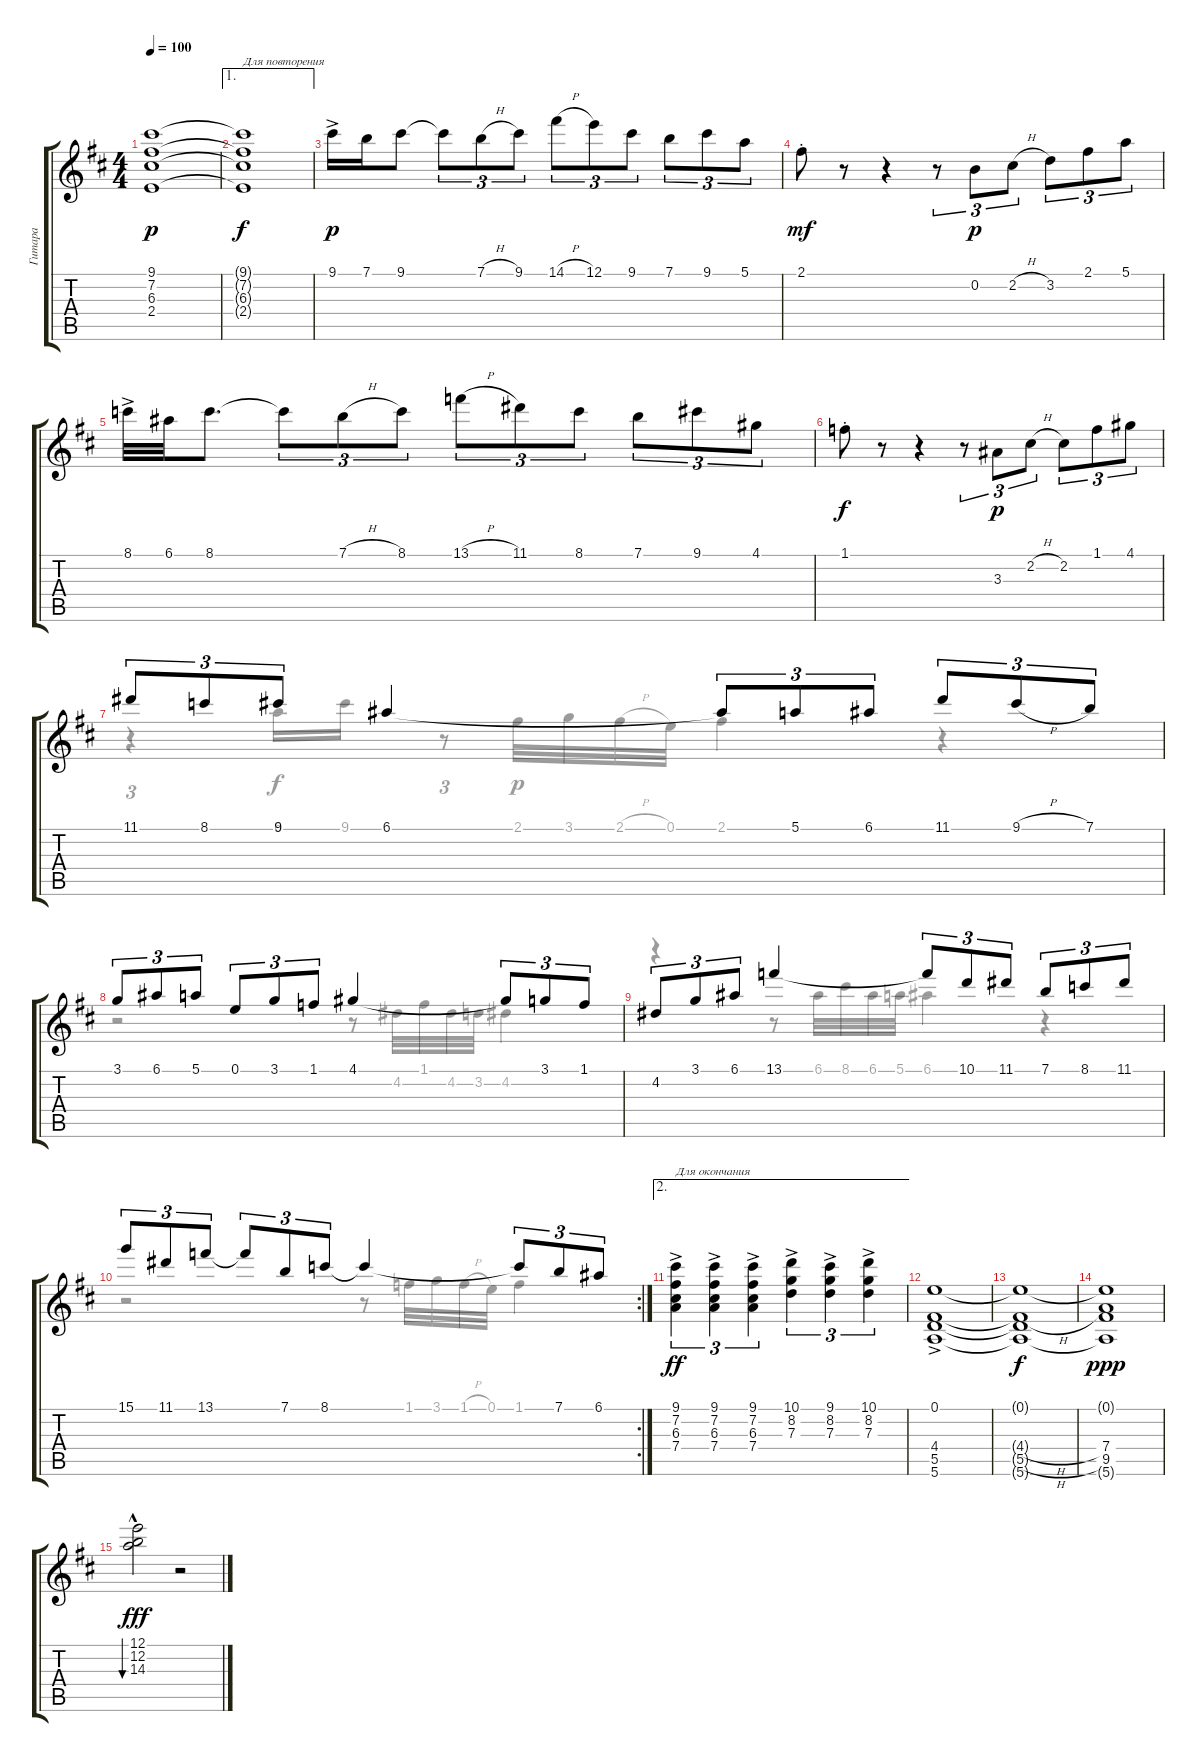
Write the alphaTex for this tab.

\track ("Гитара" "Гитара") {instrument acousticguitarsteel}
\staff {score tabs}
\tuning (E4 B3 G3 D3 A2 E2) {hide}
\voice
\ts (4 4)
\tempo 100
\clef g2
\ks d
(9.1 7.2 6.3 2.4).1{dy p} |
\ae 1
(9.1{t} 7.2{t} 6.3{t} 2.4{t}).1{txt "Для повторения" dy f} |
9.1{ac}.16{dy p} 7.1.16 9.1.8{beam split} 9.1{t}.8{tu (3 2) beam merge} 7.1{h}.8{tu (3 2)} 9.1.8{tu (3 2) beam split} 14.1{h}.8{tu (3 2) beam merge} 12.1.8{tu (3 2)} 9.1.8{tu (3 2) beam split} 7.1.8{tu (3 2) beam merge} 9.1.8{tu (3 2)} 5.1.8{tu (3 2)} |
2.1{st}.8{dy mf} r.8 r.4 r.8{tu (3 2)} 0.2.8{tu (3 2) dy p} 2.2{h}.8{tu (3 2)} 3.2.8{tu (3 2)} 2.1.8{tu (3 2)} 5.1.8{tu (3 2)} |
8.1{ac}.32 6.1.32 8.1.8{d} 8.1{t}.8{tu (3 2)} 7.1{h}.8{tu (3 2)} 8.1.8{tu (3 2)} 13.1{h}.8{tu (3 2)} 11.1.8{tu (3 2)} 8.1.8{tu (3 2)} 7.1.8{tu (3 2)} 9.1.8{tu (3 2)} 4.1.8{tu (3 2)} |
1.1{st}.8{dy f} r.8 r.4 r.8{tu (3 2)} 3.3.8{tu (3 2) dy p} 2.2{h}.8{tu (3 2)} 2.2.8{tu (3 2)} 1.1.8{tu (3 2)} 4.1.8{tu (3 2)} |
11.1.8{tu (3 2)} 8.1.8{tu (3 2)} 9.1.8{tu (3 2)} 6.1.4 6.1{t}.8{tu (3 2)} 5.1.8{tu (3 2) beam merge} 6.1.8{tu (3 2) beam split} 11.1.8{tu (3 2)} 9.1{h}.8{tu (3 2) beam merge} 7.1.8{tu (3 2)} |
3.1.8{tu (3 2) beam Up} 6.1.8{tu (3 2) beam Up} 5.1.8{tu (3 2) beam Up} 0.1.8{tu (3 2) beam Up} 3.1.8{tu (3 2) beam Up} 1.1.8{tu (3 2) beam Up} 4.1.4{beam Up} 4.1{t}.8{tu (3 2) beam Up} 3.1.8{tu (3 2) beam Up} 1.1.8{tu (3 2) beam Up} |
4.2.8{tu (3 2) beam Up} 3.1.8{tu (3 2) beam Up} 6.1.8{tu (3 2) beam Up} 13.1.4{beam Up} 13.1{t}.8{tu (3 2) beam Up} 10.1.8{tu (3 2) beam Up} 11.1.8{tu (3 2) beam Up} 7.1.8{tu (3 2) beam Up} 8.1.8{tu (3 2) beam Up} 11.1.8{tu (3 2) beam Up} |
\rc 2
15.1.8{tu (3 2) beam Up} 11.1.8{tu (3 2) beam Up} 13.1.8{tu (3 2) beam Up} 13.1{t}.8{tu (3 2) beam Up} 7.1.8{tu (3 2) beam Up} 8.1.8{tu (3 2) beam Up} 8.1{t}.4{beam Up} 8.1{t}.8{tu (3 2) beam Up} 7.1.8{tu (3 2) beam Up} 6.1.8{tu (3 2) beam Up} |
\ae 2
(9.1{ac} 7.2{ac} 6.3{ac} 7.4{ac}).4{tu (3 2) txt "Для окончания" dy ff} (9.1{ac} 7.2{ac} 6.3{ac} 7.4{ac}).4{tu (3 2)} (9.1{ac} 7.2{ac} 6.3{ac} 7.4{ac}).4{tu (3 2)} (10.1{ac} 8.2{ac} 7.3{ac}).4{tu (3 2)} (9.1{ac} 8.2{ac} 7.3{ac}).4{tu (3 2)} (10.1{ac} 8.2{ac} 7.3{ac}).4{tu (3 2)} |
(0.1{ac} 4.4{ac} 5.5{ac} 5.6{ac}).1 |
(0.1{t} 4.4{h t} 5.5{h t} 5.6{t}).1{dy f} |
(0.1{t} 7.4 9.5 5.6{t}).1{dy ppp} |
(12.1{hac} 12.2{hac} 14.3{hac}).2{bu 120 dy fff} r.2 |
\voice
\clef g2
\ottava regular
\simile none
\ks d
|
|
|
|
|
|
r.4{tu (3 2)} 6.1.16{dy f} 9.1.16 r.8{tu (3 2)} 2.1.32{dy p} 3.1.32 2.1{h}.32{beam merge} 0.1.32 2.1.4 r.4 |
r.2 r.8 4.2.32 1.1.32 4.2.32 3.2.32 4.2.4 |
r.4 r.8 6.1.32 8.1.32 6.1.32 5.1.32 6.1.4 r.4 |
r.2 r.8 1.1.32 3.1.32 1.1{h}.32 0.1.32 1.1.4 |
|
|
|
|
|
